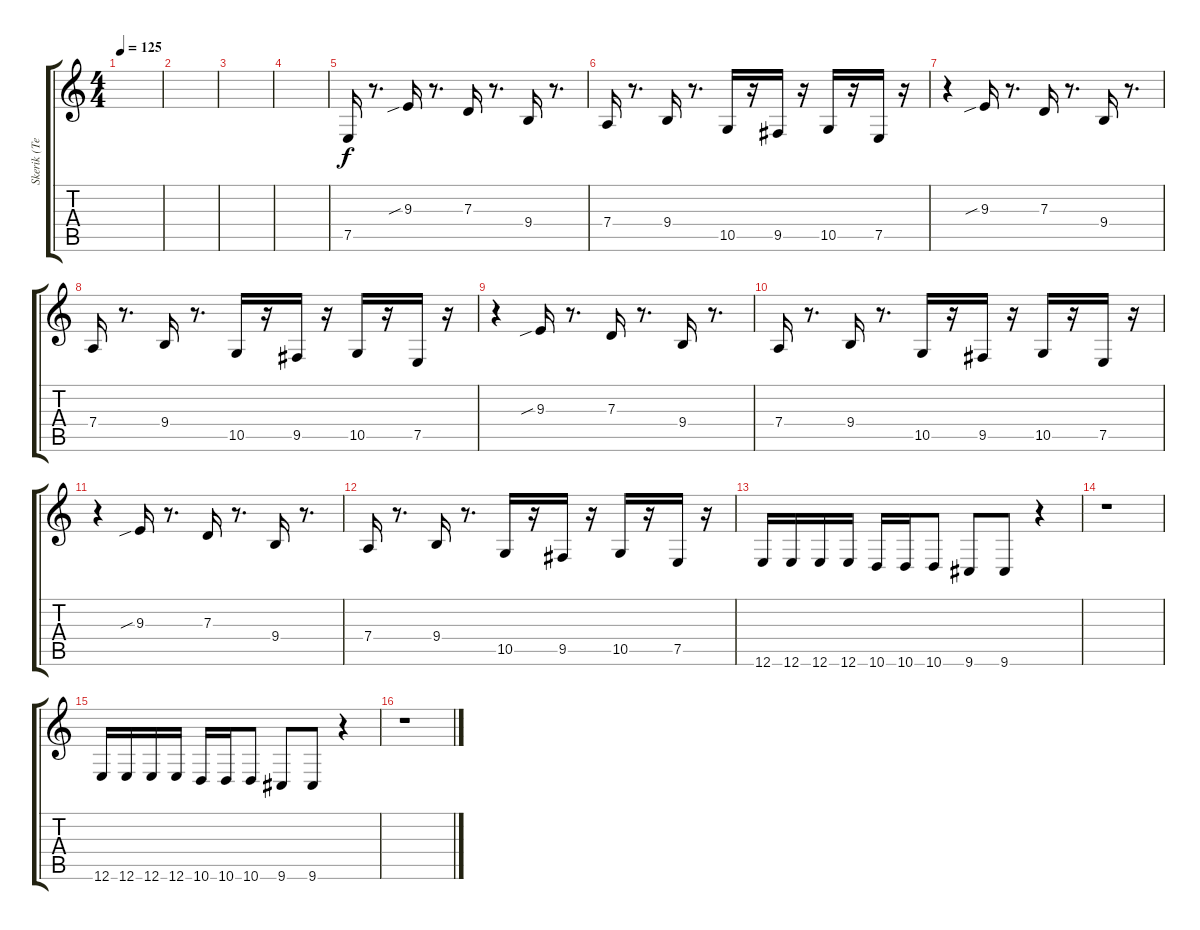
\track ("Skerik (Tenor Sax)" "Skerik (Te") {instrument altosax}
\staff {score tabs}
\tuning (E4 B3 G3 D3 A2 E2) {hide}
\ts (4 4)
\tempo 125
\clef g2
\ks c
|
|
|
|
7.5.16 r.8{d} 9.3{sib}.16 r.8{d} 7.3.16 r.8{d} 9.4.16 r.8{d} |
7.4.16 r.8{d} 9.4.16 r.8{d} 10.5.16 r.16 9.5.16 r.16 10.5.16 r.16 7.5.16 r.16 |
r.4 9.3{sib}.16 r.8{d} 7.3.16 r.8{d} 9.4.16 r.8{d} |
7.4.16 r.8{d} 9.4.16 r.8{d} 10.5.16 r.16 9.5.16 r.16 10.5.16 r.16 7.5.16 r.16 |
r.4 9.3{sib}.16 r.8{d} 7.3.16 r.8{d} 9.4.16 r.8{d} |
7.4.16 r.8{d} 9.4.16 r.8{d} 10.5.16 r.16 9.5.16 r.16 10.5.16 r.16 7.5.16 r.16 |
r.4 9.3{sib}.16 r.8{d} 7.3.16 r.8{d} 9.4.16 r.8{d} |
7.4.16 r.8{d} 9.4.16 r.8{d} 10.5.16 r.16 9.5.16 r.16 10.5.16 r.16 7.5.16 r.16 |
12.6.16 12.6.16 12.6.16 12.6.16 10.6.16 10.6.16 10.6.8 9.6.8 9.6.8 r.4 |
r.1 |
12.6.16 12.6.16 12.6.16 12.6.16 10.6.16 10.6.16 10.6.8 9.6.8 9.6.8 r.4 |
r.1
